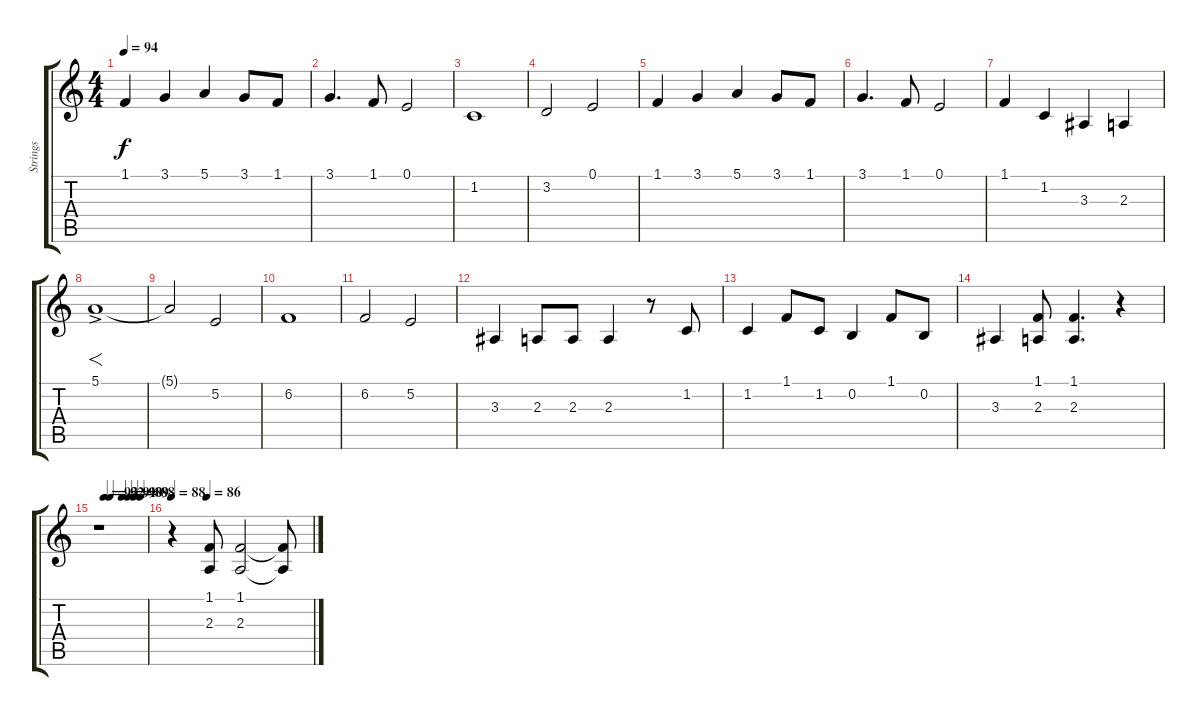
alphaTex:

\track ("Strings" "Strings") {instrument synthstrings1}
\staff {score tabs}
\tuning (E4 B3 G3 D3 A2 E2) {hide}
\ts (4 4)
\tempo 94
\clef g2
\ks c
1.1.4{dy f} 3.1.4 5.1.4 3.1.8 1.1.8 |
3.1.4{d} 1.1.8 0.1.2 |
1.2.1 |
3.2.2 0.1.2 |
1.1.4 3.1.4 5.1.4 3.1.8 1.1.8 |
3.1.4{d} 1.1.8 0.1.2 |
1.1.4 1.2.4 3.3.4 2.3.4 |
5.1{ac}.1{f} |
5.1{t}.2 5.2.2 |
6.2.1 |
6.2.2 5.2.2 |
3.3.4 2.3.8 2.3.8 2.3.4 r.8 1.2.8 |
1.2.4 1.1.8 1.2.8 0.2.4 1.1.8 0.2.8 |
3.3.4 (1.1 2.3).8 (1.1 2.3).4{d} r.4 |
\tempo (93 0.125)
\tempo (92 0.25)
\tempo (91 0.5)
\tempo (90 0.625)
\tempo (89 0.75)
\tempo (88 0.875)
r.1 |
\tempo 88
\tempo (86 0.25)
r.4 (1.1 2.3).8 (1.1 2.3).2 (1.1{t} 2.3{t}).8{volume 0}
